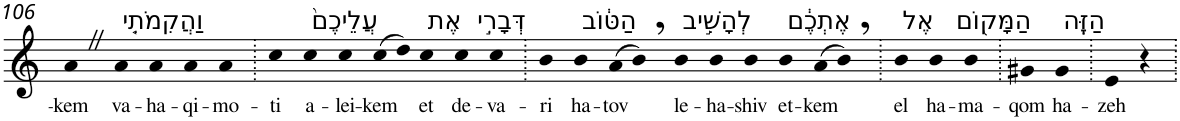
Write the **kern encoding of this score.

**kern	**text
*part1	*part1
*staff1	*staff1
*I"Piano	*
*I'Pno	*
!!LO:PB:g=z
*clefG2	*
*k[]	*
=106	=106
!	!LO:LY:b
4aZ	-kem
!LO:TX:a:t=וַהֲקִמֹתִ֤י	!
!	!LO:LY:b
4a	va-
!	!LO:LY:b
4a	-ha-
!	!LO:LY:b
4a	-qi-
!	!LO:LY:b
4a	-mo-
=107.	=107.
!	!LO:LY:b
4cc	-ti
!LO:TX:a:t=עֲלֵיכֶם֙	!
!	!LO:LY:b
4cc	a-
!	!LO:LY:b
4cc	-lei-
!	!LO:LY:b
(>8cc	-kem
8dd)	.
!LO:TX:a:t=אֶת	!
!	!LO:LY:b
4cc	et
!LO:TX:a:t=דְּבָרִ֣י	!
!	!LO:LY:b
4cc	de-
!	!LO:LY:b
4cc	-va-
=108.	=108.
!	!LO:LY:b
4b	-ri
!LO:TX:a:t=הַטּ֔וֹב	!
!	!LO:LY:b
4b	ha-
!	!LO:LY:b
(>8a	-tov
8b,)	.
!LO:TX:a:t=לְהָשִׁ֣יב	!
!	!LO:LY:b
4b	le-
!	!LO:LY:b
4b	-ha-
!	!LO:LY:b
4b	-shiv
!LO:TX:a:t=אֶתְכֶ֔ם	!
!	!LO:LY:b
4b	et-
!	!LO:LY:b
(>8a	-kem
8b,)	.
=109.	=109.
!LO:TX:a:t=אֶל	!
!	!LO:LY:b
4b	el
!LO:TX:a:t=הַמָּק֖וֹם	!
!	!LO:LY:b
4b	ha-
!	!LO:LY:b
4b	-ma-
=110.	=110.
!	!LO:LY:b
4g#X	-qom
!LO:TX:a:t=הַזֶּֽה	!
!	!LO:LY:b
4g#	ha-
=111.	=111.
!	!LO:LY:b
4e	-zeh
4r	.
=.	=.
*-	*-
